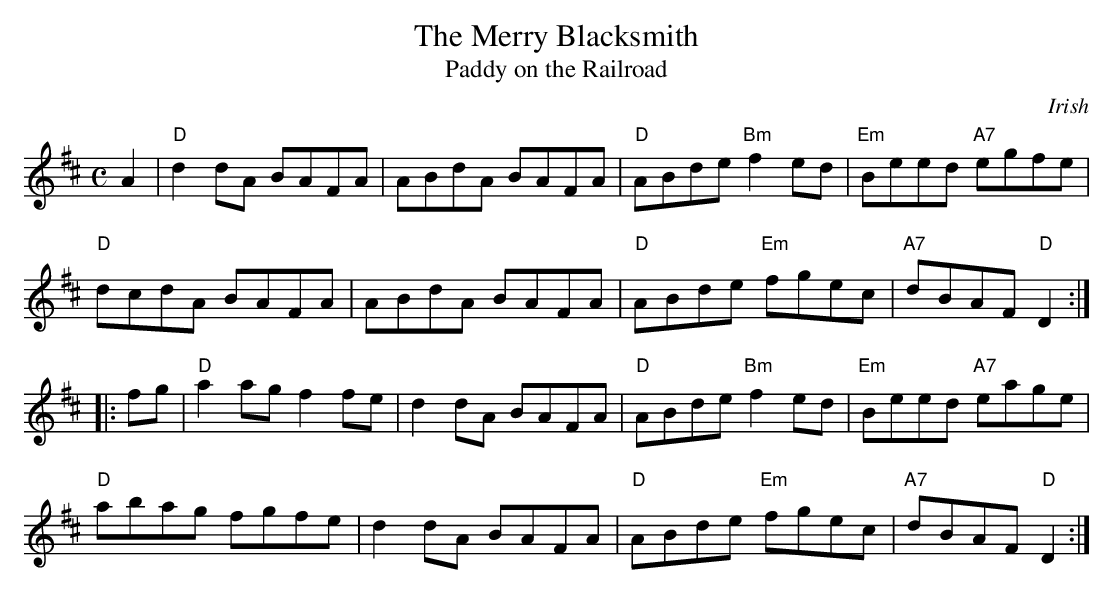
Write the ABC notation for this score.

X:1
T:The Merry Blacksmith
T:Paddy on the Railroad
O:Irish
L:1/8
M:C
K:D
A2|"D"d2 dA BAFA|ABdA BAFA|"D"ABde "Bm"f2 ed|"Em"Beed "A7"egfe|
"D"dcdA BAFA|ABdA BAFA|"D"ABde "Em"fgec|"A7"dBAF "D"D2:|
|:fg|"D"a2ag f2fe|d2 dA BAFA|"D"ABde "Bm"f2 ed|"Em"Beed "A7"eage|
"D"abag fgfe|d2 dA BAFA|"D"ABde "Em"fgec|"A7"dBAF "D"D2:|]
